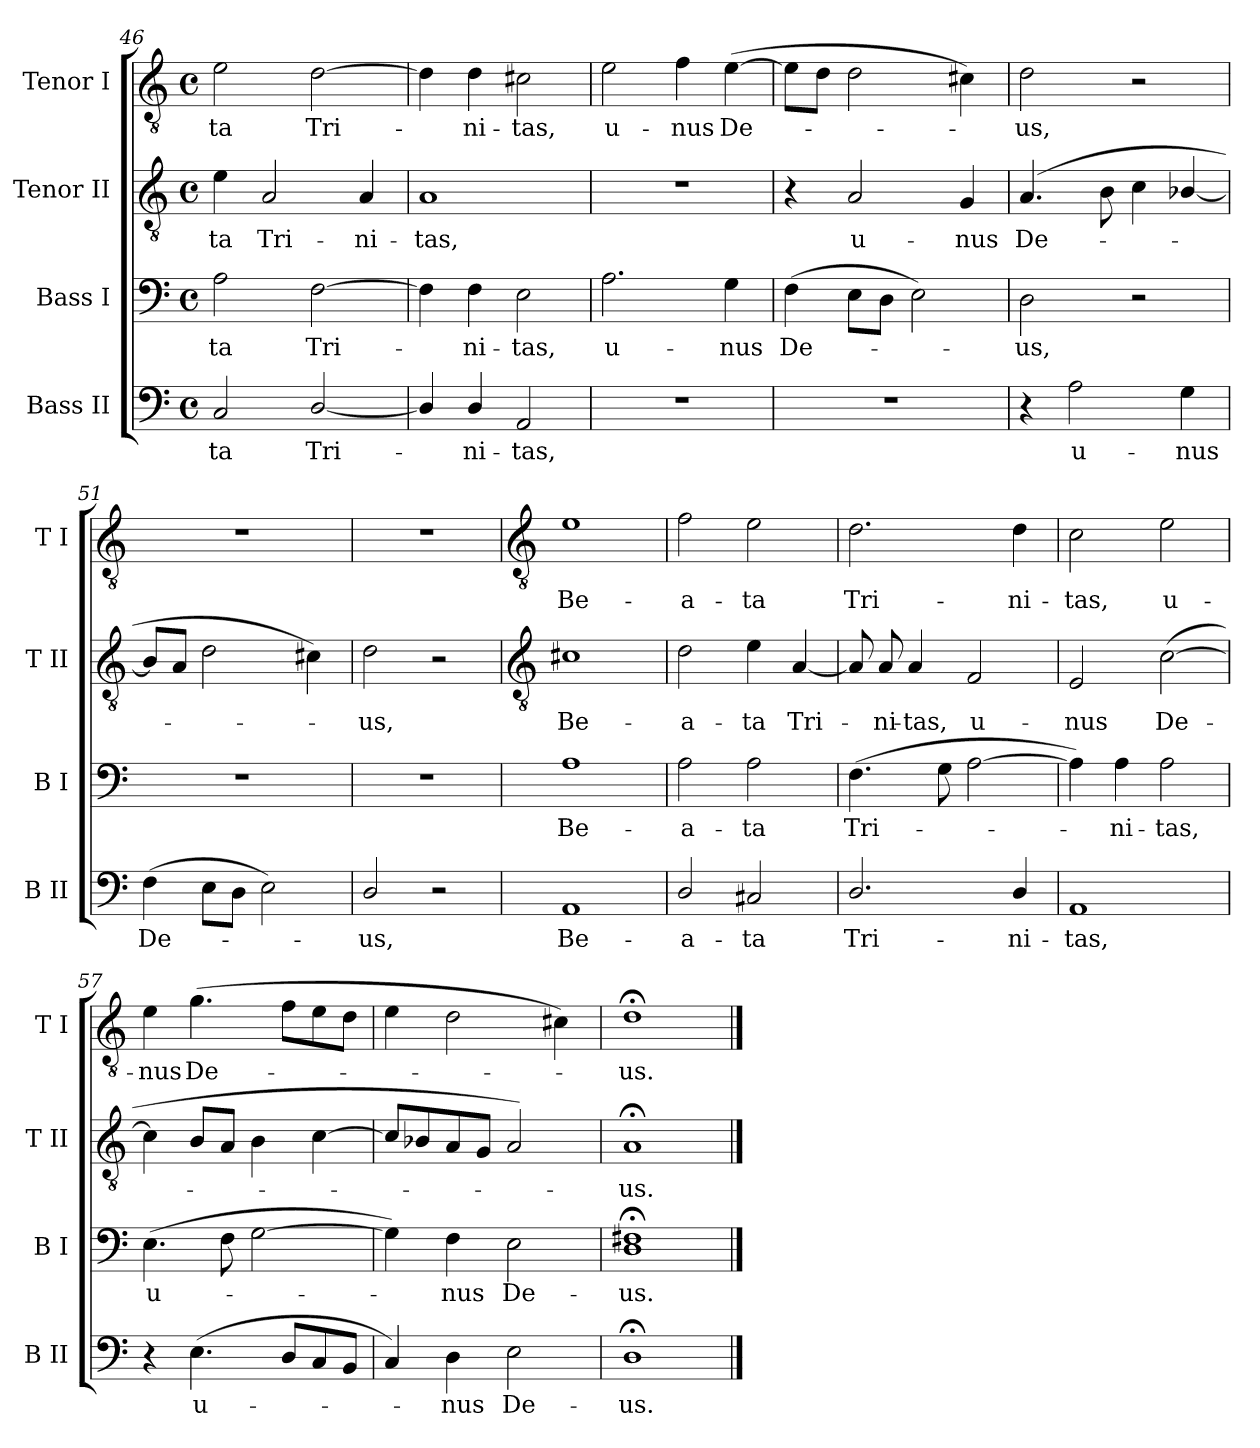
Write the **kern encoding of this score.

**kern	**text	**kern	**text	**kern	**text	**kern	**text
*part4	*part4	*part3	*part3	*part2	*part2	*part1	*part1
*staff4	*staff4	*staff3	*staff3	*staff2	*staff2	*staff1	*staff1
*I"Bass II	*	*I"Bass I	*	*I"Tenor II	*	*I"Tenor I	*
*I'B II	*	*I'B I	*	*I'T II	*	*I'T I	*
!!LO:LB:g=z
*clefF4	*	*clefF4	*	*clefGv2	*	*clefGv2	*
*k[]	*	*k[]	*	*k[]	*	*k[]	*
*C:	*	*C:	*	*C:	*	*C:	*
*M4/4	*	*M4/4	*	*M4/4	*	*M4/4	*
*met(c)	*	*met(c)	*	*met(c)	*	*met(c)	*
=46	=46	=46	=46	=46	=46	=46	=46
!	!LO:LY:b	!	!LO:LY:b	!	!LO:LY:b	!	!LO:LY:b
2C	-ta	2A	-ta	4e	-ta	2e	-ta
!	!	!	!	!	!LO:LY:b	!	!
.	.	.	.	2A	Tri-	.	.
!	!LO:LY:b	!	!LO:LY:b	!	!	!	!LO:LY:b
[2D/	Tri-	[2F	Tri-	.	.	[2d	Tri-
!	!	!	!	!	!LO:LY:b	!	!
.	.	.	.	4A	-ni-	.	.
=47	=47	=47	=47	=47	=47	=47	=47
!	!	!	!	!	!LO:LY:b	!	!
4D/]	.	4F]	.	1A	-tas,	4d]	.
!	!LO:LY:b	!	!LO:LY:b	!	!	!	!LO:LY:b
4D/	ni-	4F	ni-	.	.	4d	ni-
!	!LO:LY:b	!	!LO:LY:b	!	!	!	!LO:LY:b
2AA	-tas,	2E	-tas,	.	.	2c#X	-tas,
=48	=48	=48	=48	=48	=48	=48	=48
!	!	!	!LO:LY:b	!	!	!	!LO:LY:b
1r	.	2.A	u-	1r	.	2e	u-
!	!	!	!	!	!	!	!LO:LY:b
.	.	.	.	.	.	4f	-nus
!	!	!	!LO:LY:b	!	!	!	!LO:LY:b
.	.	4G	-nus	.	.	(>[4e	De-
=49	=49	=49	=49	=49	=49	=49	=49
!	!	!	!LO:LY:b	!	!	!	!
1r	.	(>4F	De-	4r	.	8eL]	.
.	.	.	.	.	.	8dJ	.
!	!	!	!	!	!LO:LY:b	!	!
.	.	8EL	.	2A	u-	2d	.
.	.	8DJ	.	.	.	.	.
.	.	2E)	.	.	.	.	.
!	!	!	!	!	!LO:LY:b	!	!
.	.	.	.	4G	-nus	4c#X)	.
=50	=50	=50	=50	=50	=50	=50	=50
!	!	!	!LO:LY:b	!	!LO:LY:b	!	!LO:LY:b
4r	.	2D	us,	(>4.A	De-	2d	us,
!	!LO:LY:b	!	!	!	!	!	!
2A	u-	.	.	.	.	.	.
.	.	.	.	8B	.	.	.
.	.	2r	.	4c	.	2r	.
!	!LO:LY:b	!	!	!	!	!	!
4G	-nus	.	.	[4B-X/	.	.	.
=51	=51	=51	=51	=51	=51	=51	=51
!	!LO:LY:b	!	!	!	!	!	!
(>4F	De-	1r	.	8B-L]	.	1r	.
.	.	.	.	8AJ	.	.	.
8EL	.	.	.	2d	.	.	.
8DJ	.	.	.	.	.	.	.
2E)	.	.	.	.	.	.	.
.	.	.	.	4c#X)	.	.	.
=52	=52	=52	=52	=52	=52	=52	=52
!	!LO:LY:b	!	!	!	!LO:LY:b	!	!
2D/	us,	1r	.	2d	us,	1r	.
2r	.	.	.	2r	.	.	.
!!LO:LB:g=z
=53	=53	=53	=53	=53	=53	=53	=53
*	*	*	*	*clefGv2	*	*clefGv2	*
!	!LO:LY:b	!	!LO:LY:b	!	!LO:LY:b	!	!LO:LY:b
1AA	Be-	1A	Be-	1c#X	Be-	1e	Be-
=54	=54	=54	=54	=54	=54	=54	=54
!	!LO:LY:b	!	!LO:LY:b	!	!LO:LY:b	!	!LO:LY:b
2D/	-a-	2A	-a-	2d	-a-	2f	-a-
!	!LO:LY:b	!	!LO:LY:b	!	!LO:LY:b	!	!LO:LY:b
2C#X	-ta	2A	-ta	4e	-ta	2e	-ta
!	!	!	!	!	!LO:LY:b	!	!
.	.	.	.	[4A	Tri-	.	.
=55	=55	=55	=55	=55	=55	=55	=55
!	!LO:LY:b	!	!LO:LY:b	!	!	!	!LO:LY:b
2.D/	Tri-	(>4.F	Tri-	8A]	.	2.d	Tri-
!	!	!	!	!	!LO:LY:b	!	!
.	.	.	.	8A	ni-	.	.
!	!	!	!	!	!LO:LY:b	!	!
.	.	.	.	4A	-tas,	.	.
.	.	8G	.	.	.	.	.
!	!	!	!	!	!LO:LY:b	!	!
.	.	[2A	.	2F	u-	.	.
!	!LO:LY:b	!	!	!	!	!	!LO:LY:b
4D/	-ni-	.	.	.	.	4d	-ni-
=56	=56	=56	=56	=56	=56	=56	=56
!	!LO:LY:b	!	!	!	!LO:LY:b	!	!LO:LY:b
1AA	-tas,	4A])	.	2E	-nus	2c	-tas,
!	!	!	!LO:LY:b	!	!	!	!
.	.	4A	ni-	.	.	.	.
!	!	!	!LO:LY:b	!	!LO:LY:b	!	!LO:LY:b
.	.	2A	-tas,	(<[2c	De-	2e	u-
=57	=57	=57	=57	=57	=57	=57	=57
!	!	!	!LO:LY:b	!	!	!	!LO:LY:b
4r	.	(>4.E	u-	4c]	.	4e	-nus
!	!LO:LY:b	!	!	!	!	!	!LO:LY:b
(<4.E	u-	.	.	8BL	.	(>4.g	De-
.	.	8F	.	8AJ	.	.	.
.	.	[2G	.	4B	.	.	.
8DL	.	.	.	.	.	8fL	.
8C	.	.	.	[4c	.	8e	.
8BBJ	.	.	.	.	.	8dJ	.
=58	=58	=58	=58	=58	=58	=58	=58
4C)	.	4G])	.	8cL]	.	4e	.
.	.	.	.	8B-X	.	.	.
!	!LO:LY:b	!	!LO:LY:b	!	!	!	!
4D	nus	4F	nus	8A	.	2d	.
.	.	.	.	8GJ	.	.	.
!	!LO:LY:b	!	!LO:LY:b	!	!	!	!
2E	De-	2E	De-	2A)	.	.	.
.	.	.	.	.	.	4c#X)	.
=59	=59	=59	=59	=59	=59	=59	=59
!	!LO:LY:b	!	!LO:LY:b	!	!LO:LY:b	!	!LO:LY:b
1D;<	-us.	1D;< 1F#X;<	-us.	1A;<	us.	1d;<	us.
==	==	==	==	==	==	==	==
*-	*-	*-	*-	*-	*-	*-	*-
